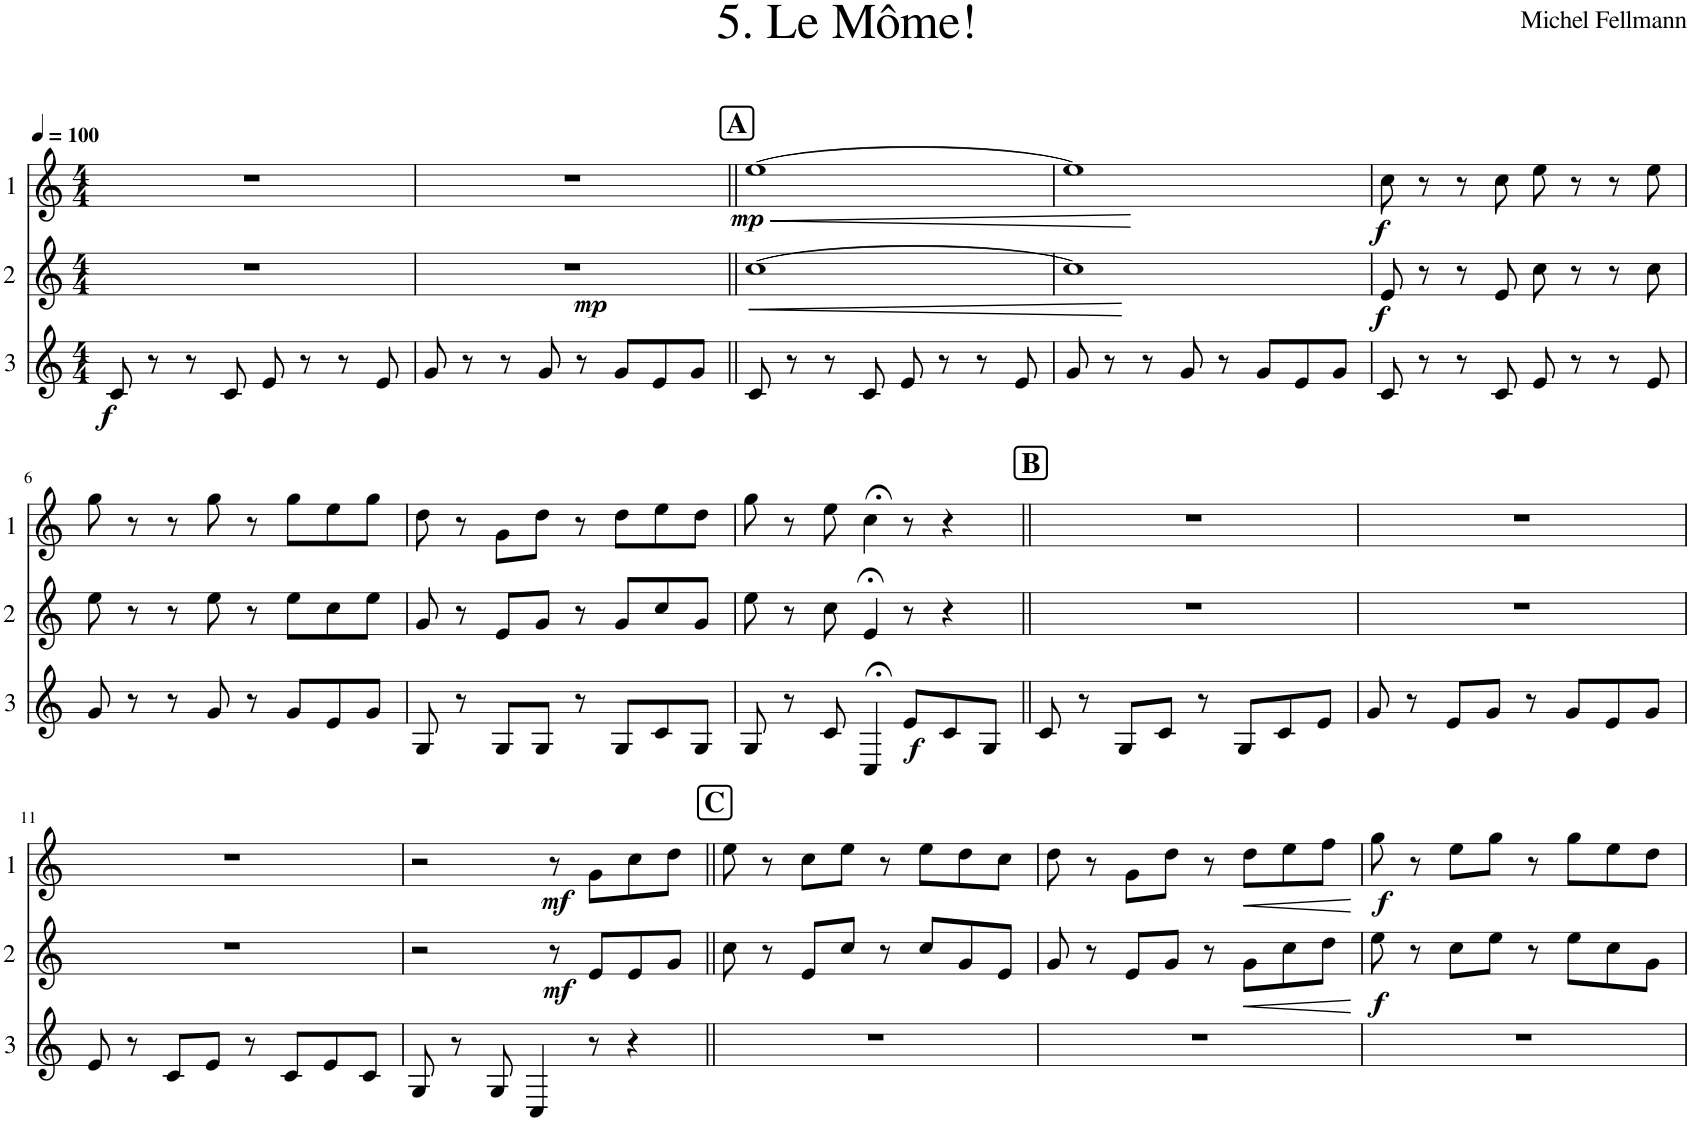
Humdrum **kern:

**kern	**dynam	**kern	**dynam	**kern	**dynam
*part3	*part3	*part2	*part2	*part1	*part1
*staff3	*staff3	*staff2	*staff2	*staff1	*staff1
*I"3	*	*I"2	*	*I"1	*
*clefG2	*	*clefG2	*	*clefG2	*
*Trd4c7	*	*Trd4c7	*	*Trd4c7	*
*k[]	*	*k[]	*	*k[]	*
*M4/4	*	*M4/4	*	*M4/4	*
*MM100	*	*MM100	*	*MM100	*
=1	=1	=1	=1	=1	=1
!	!LO:DY:b	!	!	!	!
8c/	f	1r	.	1r	.
8r	.	.	.	.	.
8r	.	.	.	.	.
8c/	.	.	.	.	.
8e/	.	.	.	.	.
8r	.	.	.	.	.
8r	.	.	.	.	.
8e/	.	.	.	.	.
=2	=2	=2	=2	=2	=2
!	!	!	!LO:DY:b	!	!
8g/	.	1r	mp	1r	.
8r	.	.	.	.	.
8r	.	.	.	.	.
8g/	.	.	.	.	.
8r	.	.	.	.	.
8g/L	.	.	.	.	.
8e/	.	.	.	.	.
8g/J	.	.	.	.	.
!!LO:REH:place=s1:a:B:cj:fs=14:t=A
=3||	=3||	=3||	=3||	=3||	=3||
!	!	!	!LO:HP:b	!	!LO:HP:b
!	!	!	!	!	!LO:DY:n=1:b
8c/	.	[1cc	<	[1ee	< mp
8r	.	.	.	.	.
8r	.	.	.	.	.
8c/	.	.	.	.	.
8e/	.	.	.	.	.
8r	.	.	.	.	.
8r	.	.	.	.	.
8e/	.	.	.	.	.
.	.	.	[	.	[
=4	=4	=4	=4	=4	=4
8g/	.	1cc]	.	1ee]	.
8r	.	.	.	.	.
8r	.	.	.	.	.
8g/	.	.	.	.	.
8r	.	.	.	.	.
8g/L	.	.	.	.	.
8e/	.	.	.	.	.
8g/J	.	.	.	.	.
=5	=5	=5	=5	=5	=5
!	!	!	!LO:DY:b	!	!LO:DY:b
8c/	.	8e/	f	8cc\	f
8r	.	8r	.	8r	.
8r	.	8r	.	8r	.
8c/	.	8e/	.	8cc\	.
8e/	.	8cc\	.	8ee\	.
8r	.	8r	.	8r	.
8r	.	8r	.	8r	.
8e/	.	8cc\	.	8ee\	.
!!LO:LB:g=z
=6	=6	=6	=6	=6	=6
8g/	.	8ee\	.	8gg\	.
8r	.	8r	.	8r	.
8r	.	8r	.	8r	.
8g/	.	8ee\	.	8gg\	.
8r	.	8r	.	8r	.
8g/L	.	8ee\L	.	8gg\L	.
8e/	.	8cc\	.	8ee\	.
8g/J	.	8ee\J	.	8gg\J	.
=7	=7	=7	=7	=7	=7
8G/	.	8g/	.	8dd\	.
8r	.	8r	.	8r	.
8G/L	.	8e/L	.	8g\L	.
8G/J	.	8g/J	.	8dd\J	.
8r	.	8r	.	8r	.
8G/L	.	8g/L	.	8dd\L	.
8c/	.	8cc/	.	8ee\	.
8G/J	.	8g/J	.	8dd\J	.
=8	=8	=8	=8	=8	=8
8G/	.	8ee\	.	8gg\	.
8r	.	8r	.	8r	.
8c/	.	8cc\	.	8ee\	.
4C;</	.	4e;</	.	4cc;<\	.
!	!LO:DY:b	!	!	!	!
8e/L	f	8r	.	8r	.
8c/	.	4r	.	4r	.
8G/J	.	.	.	.	.
!!LO:REH:place=s1:a:B:cj:fs=14:t=B
=9||	=9||	=9||	=9||	=9||	=9||
8c/	.	1r	.	1r	.
8r	.	.	.	.	.
8G/L	.	.	.	.	.
8c/J	.	.	.	.	.
8r	.	.	.	.	.
8G/L	.	.	.	.	.
8c/	.	.	.	.	.
8e/J	.	.	.	.	.
=10	=10	=10	=10	=10	=10
8g/	.	1r	.	1r	.
8r	.	.	.	.	.
8e/L	.	.	.	.	.
8g/J	.	.	.	.	.
8r	.	.	.	.	.
8g/L	.	.	.	.	.
8e/	.	.	.	.	.
8g/J	.	.	.	.	.
!!LO:LB:g=z
=11	=11	=11	=11	=11	=11
8e/	.	1r	.	1r	.
8r	.	.	.	.	.
8c/L	.	.	.	.	.
8e/J	.	.	.	.	.
8r	.	.	.	.	.
8c/L	.	.	.	.	.
8e/	.	.	.	.	.
8c/J	.	.	.	.	.
=12	=12	=12	=12	=12	=12
8G/	.	2r	.	2r	.
8r	.	.	.	.	.
8G/	.	.	.	.	.
4C/	.	.	.	.	.
!	!	!	!LO:DY:b	!	!LO:DY:b
.	.	8r	mf	8r	mf
8r	.	8e/L	.	8g\L	.
4r	.	8e/	.	8cc\	.
.	.	8g/J	.	8dd\J	.
!!LO:REH:place=s1:a:B:cj:fs=14:t=C
=13||	=13||	=13||	=13||	=13||	=13||
1r	.	8cc\	.	8ee\	.
.	.	8r	.	8r	.
.	.	8e/L	.	8cc\L	.
.	.	8cc/J	.	8ee\J	.
.	.	8r	.	8r	.
.	.	8cc/L	.	8ee\L	.
.	.	8g/	.	8dd\	.
.	.	8e/J	.	8cc\J	.
=14	=14	=14	=14	=14	=14
1r	.	8g/	.	8dd\	.
.	.	8r	.	8r	.
.	.	8e/L	.	8g\L	.
.	.	8g/J	.	8dd\J	.
.	.	8r	.	8r	.
!	!	!	!LO:HP:b	!	!LO:HP:b
.	.	8g\L	<	8dd\L	<
.	.	8cc\	.	8ee\	.
.	.	8dd\J	.	8ff\J	.
.	.	.	[	.	[
=15	=15	=15	=15	=15	=15
!	!	!	!LO:DY:b	!	!LO:DY:b
1r	.	8ee\	f	8gg\	f
.	.	8r	.	8r	.
.	.	8cc\L	.	8ee\L	.
.	.	8ee\J	.	8gg\J	.
.	.	8r	.	8r	.
.	.	8ee\L	.	8gg\L	.
.	.	8cc\	.	8ee\	.
.	.	8g\J	.	8dd\J	.
=	=	=	=	=	=
*-	*-	*-	*-	*-	*-
